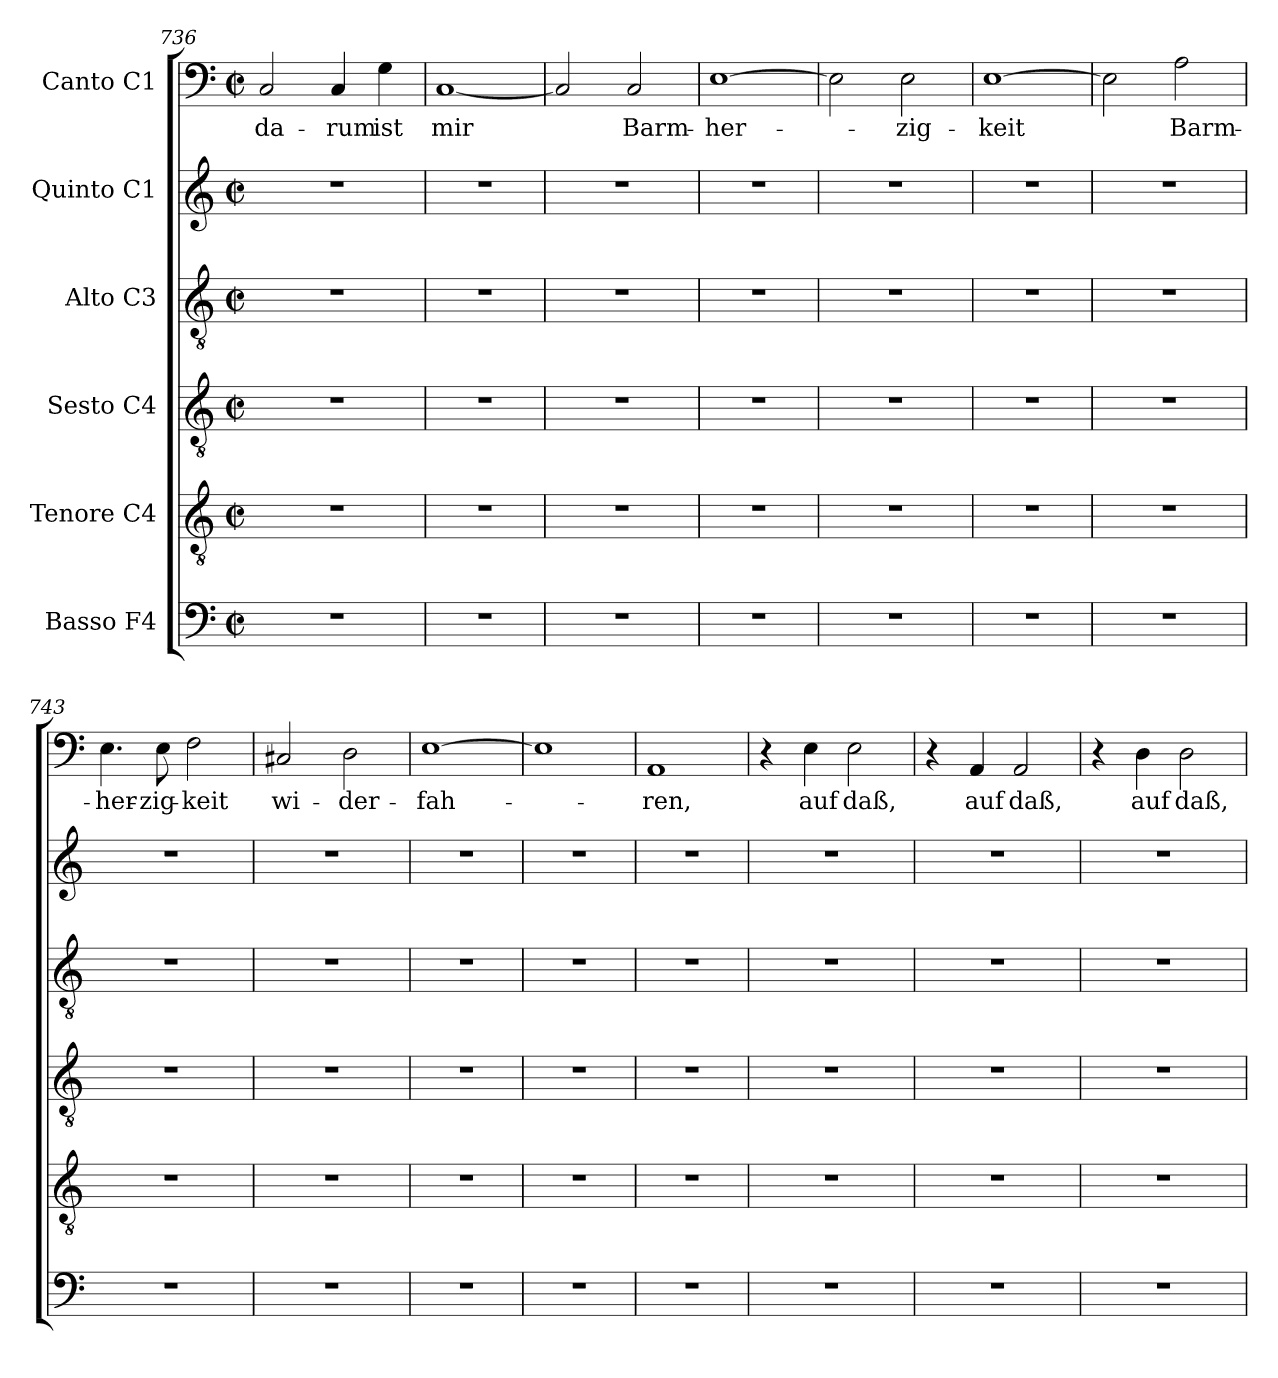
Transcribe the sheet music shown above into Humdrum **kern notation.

**kern	**kern	**kern	**kern	**kern	**kern	**text
*part6	*part5	*part4	*part3	*part2	*part1	*part1
*staff6	*staff5	*staff4	*staff3	*staff2	*staff1	*staff1
*I"Basso  F4	*I"Tenore  C4	*I"Sesto  C4	*I"Alto  C3	*I"Quinto  C1	*I"Canto C1	*
!!LO:LB:g=z
*clefF4	*clefGv2	*clefGv2	*clefGv2	*clefG2	*clefF4	*
*M2/2	*M2/2	*M2/2	*M2/2	*M2/2	*M2/2	*
*met(c|)	*met(c|)	*met(c|)	*met(c|)	*met(c|)	*met(c|)	*
=736	=736	=736	=736	=736	=736	=736
!	!	!	!	!	!	!LO:LY:b:cj
1r	1r	1r	1r	1r	2C/	da-
!	!	!	!	!	!	!LO:LY:b:cj
.	.	.	.	.	4C/	-rum
!	!	!	!	!	!	!LO:LY:b:cj
.	.	.	.	.	4G\	ist
=737	=737	=737	=737	=737	=737	=737
!	!	!	!	!	!	!LO:LY:b:cj
1r	1r	1r	1r	1r	[<1C	mir
=738	=738	=738	=738	=738	=738	=738
1r	1r	1r	1r	1r	2C/]	.
!	!	!	!	!	!	!LO:LY:b:cj
.	.	.	.	.	2C/	Barm-
=739	=739	=739	=739	=739	=739	=739
!	!	!	!	!	!	!LO:LY:b:cj
1r	1r	1r	1r	1r	[>1E	-her-
=740	=740	=740	=740	=740	=740	=740
1r	1r	1r	1r	1r	2E\]	.
!	!	!	!	!	!	!LO:LY:b:cj
.	.	.	.	.	2E\	-zig-
=741	=741	=741	=741	=741	=741	=741
!	!	!	!	!	!	!LO:LY:b:cj
1r	1r	1r	1r	1r	[>1E	-keit
=742	=742	=742	=742	=742	=742	=742
1r	1r	1r	1r	1r	2E\]	.
!	!	!	!	!	!	!LO:LY:b:cj
.	.	.	.	.	2A\	Barm-
=743	=743	=743	=743	=743	=743	=743
!	!	!	!	!	!	!LO:LY:b:cj
1r	1r	1r	1r	1r	4.E\	-her-
!	!	!	!	!	!	!LO:LY:b
.	.	.	.	.	8E\	-zig-
!	!	!	!	!	!	!LO:LY:b:rj
.	.	.	.	.	2F\	-keit
!!LO:LB:g=z
=744	=744	=744	=744	=744	=744	=744
!	!	!	!	!	!	!LO:LY:b:cj
1r	1r	1r	1r	1r	2C#X/	wi-
!	!	!	!	!	!	!LO:LY:b:cj
.	.	.	.	.	2D\	-der-
=745	=745	=745	=745	=745	=745	=745
!	!	!	!	!	!	!LO:LY:b:cj
1r	1r	1r	1r	1r	[>1E	-fah-
=746	=746	=746	=746	=746	=746	=746
1r	1r	1r	1r	1r	1E]	.
=747	=747	=747	=747	=747	=747	=747
!	!	!	!	!	!	!LO:LY:b:cj
1r	1r	1r	1r	1r	1AA	-ren,
=748	=748	=748	=748	=748	=748	=748
1r	1r	1r	1r	1r	4r	.
!	!	!	!	!	!	!LO:LY:b:cj
.	.	.	.	.	4E\	auf
!	!	!	!	!	!	!LO:LY:b:cj
.	.	.	.	.	2E\	daß,
=749	=749	=749	=749	=749	=749	=749
1r	1r	1r	1r	1r	4r	.
!	!	!	!	!	!	!LO:LY:b:cj
.	.	.	.	.	4AA/	auf
!	!	!	!	!	!	!LO:LY:b:cj
.	.	.	.	.	2AA/	daß,
=750	=750	=750	=750	=750	=750	=750
1r	1r	1r	1r	1r	4r	.
!	!	!	!	!	!	!LO:LY:b:cj
.	.	.	.	.	4D\	auf
!	!	!	!	!	!	!LO:LY:b:cj
.	.	.	.	.	2D\	daß,
=	=	=	=	=	=	=
*-	*-	*-	*-	*-	*-	*-
